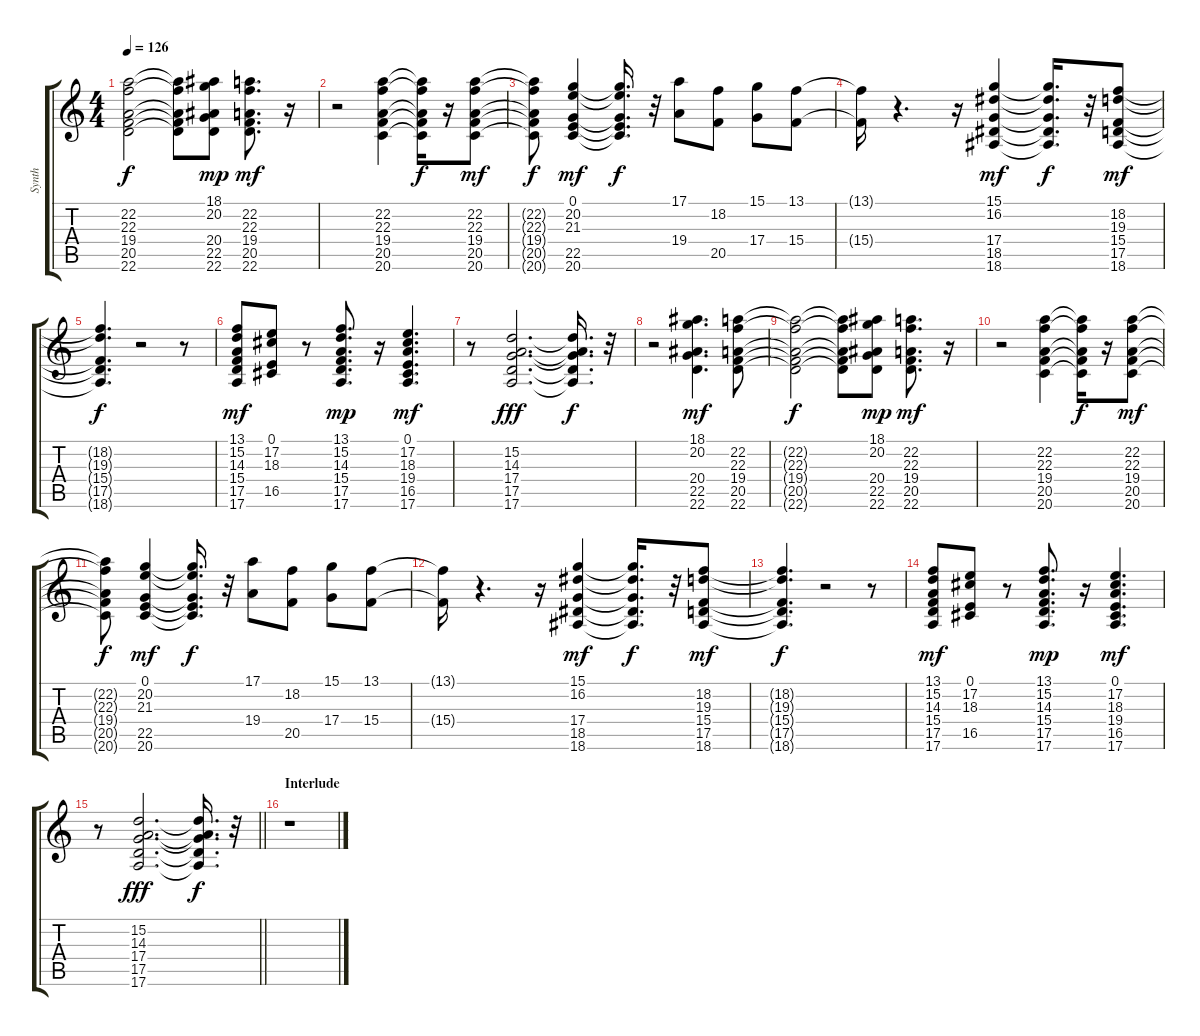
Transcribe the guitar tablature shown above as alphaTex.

\track ("Synth" "Synth") {instrument synthstrings1}
\staff {score tabs}
\tuning (E4 B3 G3 D3 A2 E2) {hide}
\ts (4 4)
\tempo 126
\clef g2
\ks c
(22.2{t} 22.3{t} 19.4{t} 20.5{t} 22.6{t}).2{dy f} (22.2{t} 22.3{t} 19.4{t} 20.5{t} 22.6{t}).8 (18.1 20.2 20.4 22.5 22.6).8{dy mp} (22.2 22.3 19.4 20.5 22.6).8{d dy mf} r.16 |
r.2 (22.2 22.3 19.4 20.5 20.6).4 (22.2{t} 22.3{t} 19.4{t} 20.5{t} 20.6{t}).16{dy f} r.16 (22.2 22.3 19.4 20.5 20.6).8{dy mf} |
(22.2{t} 22.3{t} 19.4{t} 20.5{t} 20.6{t}).8{dy f} (0.1 20.2 21.3 22.5 20.6).4{dy mf} (0.1{t} 20.2{t} 21.3{t} 22.5{t} 20.6{t}).16{d dy f} r.32 (17.1 19.4).8 (18.2 20.5).8 (15.1 17.4).8 (13.1 15.4).8 |
(13.1{t} 15.4{t}).16 r.4{d} r.16 (15.1 16.2 17.4 18.5 18.6).4{dy mf} (15.1{t} 16.2{t} 17.4{t} 18.5{t} 18.6{t}).16{d dy f} r.32 (18.2 19.3 15.4 17.5 18.6).8{dy mf} |
(18.2{t} 19.3{t} 15.4{t} 17.5{t} 18.6{t}).4{d dy f} r.2 r.8 |
(13.1 15.2 14.3 15.4 17.5 17.6).8{dy mf} (0.1 17.2 18.3 16.5).8 r.8 (13.1 15.2 14.3 15.4 17.5 17.6).8{d dy mp} r.16 (0.1 17.2 18.3 19.4 16.5 17.6).4{d dy mf} |
r.8 (15.2 14.3 17.4 17.5 17.6).2{d dy fff} (15.2{t} 14.3{t} 17.4{t} 17.5{t} 17.6{t}).16{d dy f} r.32 |
r.2 (18.1 20.2 20.4 22.5 22.6).4{d dy mf} (22.2 22.3 19.4 20.5 22.6).8 |
(22.2{t} 22.3{t} 19.4{t} 20.5{t} 22.6{t}).2{dy f} (22.2{t} 22.3{t} 19.4{t} 20.5{t} 22.6{t}).8 (18.1 20.2 20.4 22.5 22.6).8{dy mp} (22.2 22.3 19.4 20.5 22.6).8{d dy mf} r.16 |
r.2 (22.2 22.3 19.4 20.5 20.6).4 (22.2{t} 22.3{t} 19.4{t} 20.5{t} 20.6{t}).16{dy f} r.16 (22.2 22.3 19.4 20.5 20.6).8{dy mf} |
(22.2{t} 22.3{t} 19.4{t} 20.5{t} 20.6{t}).8{dy f} (0.1 20.2 21.3 22.5 20.6).4{dy mf} (0.1{t} 20.2{t} 21.3{t} 22.5{t} 20.6{t}).16{d dy f} r.32 (17.1 19.4).8 (18.2 20.5).8 (15.1 17.4).8 (13.1 15.4).8 |
(13.1{t} 15.4{t}).16 r.4{d} r.16 (15.1 16.2 17.4 18.5 18.6).4{dy mf} (15.1{t} 16.2{t} 17.4{t} 18.5{t} 18.6{t}).16{d dy f} r.32 (18.2 19.3 15.4 17.5 18.6).8{dy mf} |
(18.2{t} 19.3{t} 15.4{t} 17.5{t} 18.6{t}).4{d dy f} r.2 r.8 |
(13.1 15.2 14.3 15.4 17.5 17.6).8{dy mf} (0.1 17.2 18.3 16.5).8 r.8 (13.1 15.2 14.3 15.4 17.5 17.6).8{d dy mp} r.16 (0.1 17.2 18.3 19.4 16.5 17.6).4{d dy mf} |
\barLineRight lightlight
r.8 (15.2 14.3 17.4 17.5 17.6).2{d dy fff} (15.2{t} 14.3{t} 17.4{t} 17.5{t} 17.6{t}).16{d dy f} r.32 |
\section ("" "Interlude")
r.1
